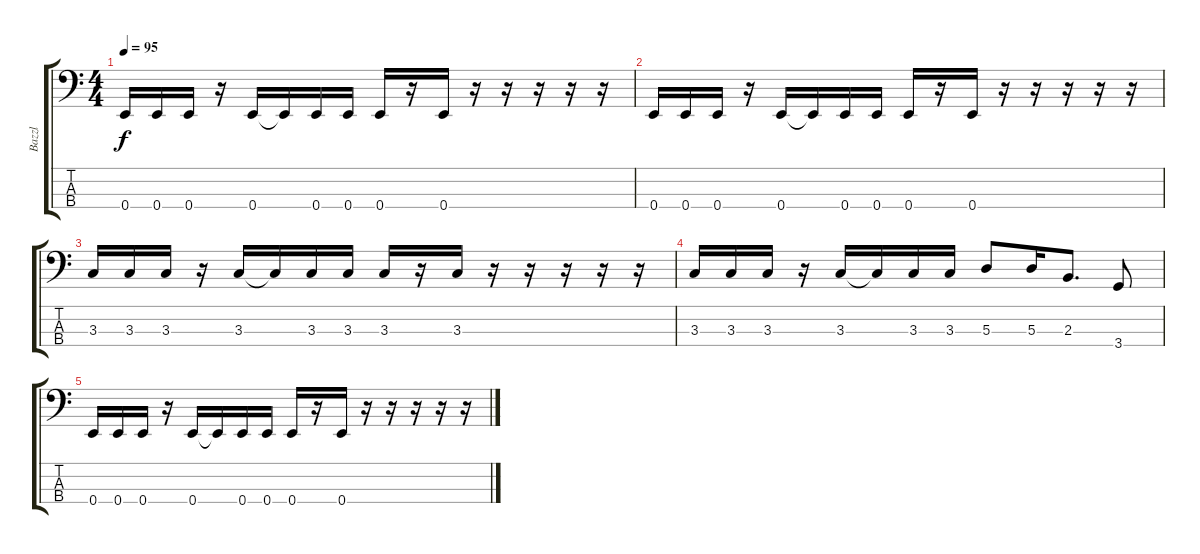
\track ("Bazzl" "Bazzl") {instrument electricbassfinger}
\staff {score tabs}
\tuning (G2 D2 A1 E1) {hide}
\ts (4 4)
\tempo 95
\clef f4
\ks c
0.4.16{dy f} 0.4.16 0.4.16 r.16 0.4.16 0.4{t}.16 0.4.16 0.4.16 0.4.16 r.16 0.4.16 r.16 r.16 r.16 r.16 r.16 |
0.4.16 0.4.16 0.4.16 r.16 0.4.16 0.4{t}.16 0.4.16 0.4.16 0.4.16 r.16 0.4.16 r.16 r.16 r.16 r.16 r.16 |
3.3.16 3.3.16 3.3.16 r.16 3.3.16 3.3{t}.16 3.3.16 3.3.16 3.3.16 r.16 3.3.16 r.16 r.16 r.16 r.16 r.16 |
3.3.16 3.3.16 3.3.16 r.16 3.3.16 3.3{t}.16 3.3.16 3.3.16 5.3.8 5.3.16 2.3.8{d} 3.4.8 |
0.4.16 0.4.16 0.4.16 r.16 0.4.16 0.4{t}.16 0.4.16 0.4.16 0.4.16 r.16 0.4.16 r.16 r.16 r.16 r.16 r.16
